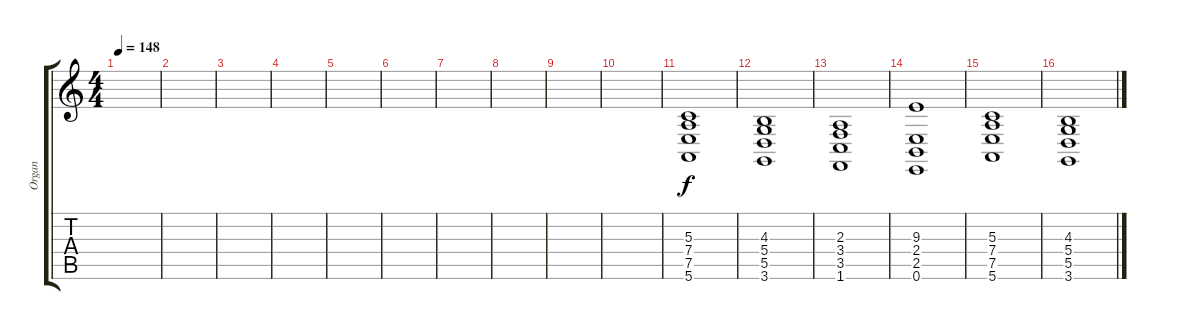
\track ("Organ" "Organ") {instrument drawbarorgan}
\staff {score tabs}
\tuning (E4 B3 G3 D3 A2 E2) {hide}
\ts (4 4)
\tempo 148
\clef g2
\ks c
|
|
|
|
|
|
|
|
|
|
(5.3 7.4 7.5 5.6).1 |
(4.3 5.4 5.5 3.6).1 |
(2.3 3.4 3.5 1.6).1 |
(9.3 2.4 2.5 0.6).1 |
(5.3 7.4 7.5 5.6).1 |
(4.3 5.4 5.5 3.6).1
